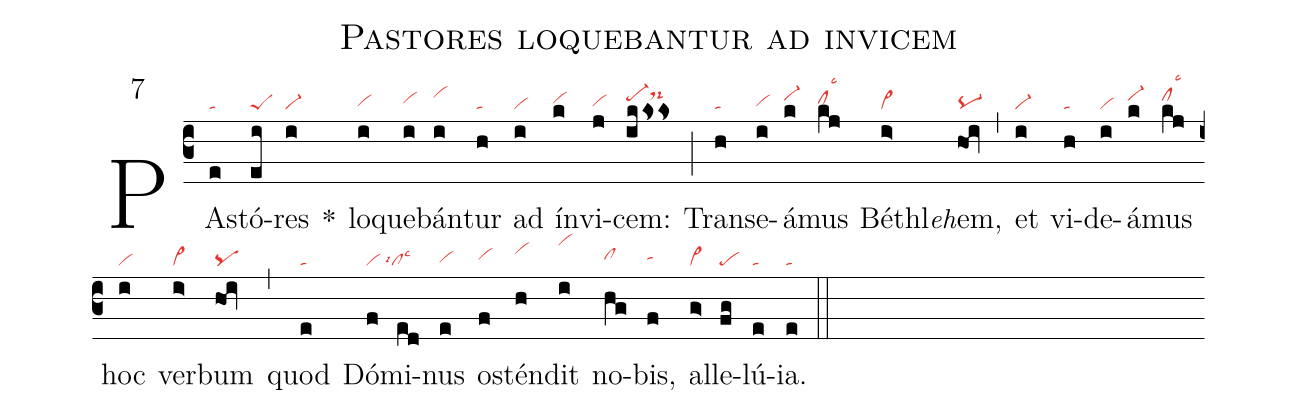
name: Pastores loquebantur ad invicem;
mode: 7;
nabc-lines: 1;
%%
(c3)
PAs(e|ta)tó(ei|peS)res(i|vi-) *()
lo(i|vihg)que(i|vihh)bán(i|vihj)tur(h|ta) ad(i|vi) ín(k|vihh)vi(j|vihg)cem:(ikkss|pe-hids-hj) (;)
Trans(h|ta)e(i|vihg)á(k|vi-hi)mus(kj|clhhlsc3) Béth(i>|vi>)l<e>eh</e>em,(hOi|pq-) (,)
et(i|vi-) vi(h|ta)de(i|vi)á(k|vi-hi)mus(kj|clhilsc3) hoc(i|vi) ver(i>|vi>)bum(hOi|pq) (,)
quod(e|ta) Dó(f|vi)mi(ed|```cllsi4lsc3)nus(e|vihg) os(f|vihh)tén(h|vihj)dit(i|vihm) no(hg|clhh)bis,(f|tahh) al(g>|vi>)le(fg|pe)lú(e|ta)ia.(e|ta) (::)
